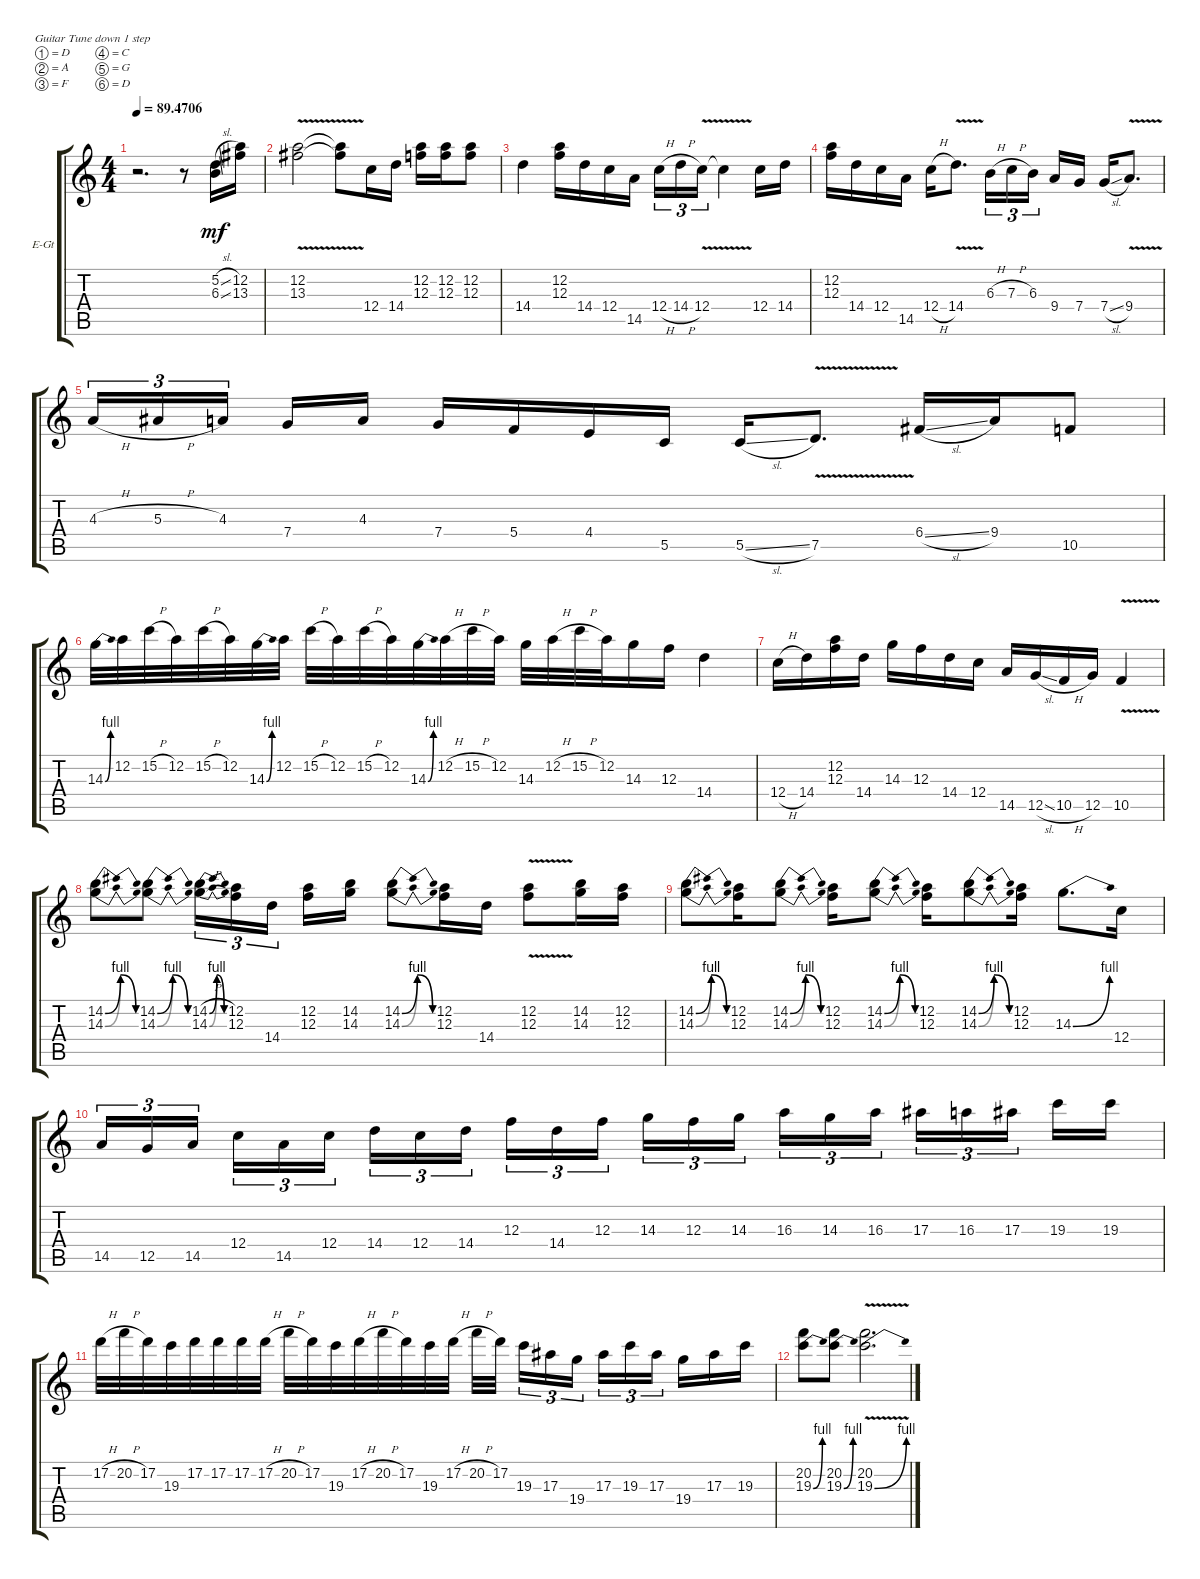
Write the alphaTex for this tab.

\defaultSystemsLayout 4
\bracketExtendMode groupsimilarinstruments
\firstSystemTrackNameOrientation horizontal
\otherSystemsTrackNameOrientation horizontal
\track ("Kirk Solo" "E-Gt") {instrument distortionguitar}
\staff {score tabs}
\tuning (D4 A3 F3 C3 G2 D2)
\ts (4 4)
\tempo
89.4706
\accidentals auto
\clef g2
\ottava regular
\simile none
\ks c
r.2{d dy mf instrument distortionguitar} r.8 (6.3{sl} 5.2{sl}).16 (13.3 12.2).16 |
(13.3{v} 12.2{v}).2 (13.3{t} 12.2{t}).8 12.4.16 14.4.16 (12.3 12.2).16 (12.2 12.3).16 (12.3 12.2).8 |
14.4.4 (12.2 12.3).16 14.4.16 12.4.16 14.5.16 12.4{h}.16{tu (3 2)} 14.4{h}.16{tu (3 2)} 12.4{v}.16{tu (3 2)} 12.4{v t}.4 12.4.16 14.4.16 |
(12.2 12.3).16 14.4.16 12.4.16 14.5.16 12.4{h}.16 14.4{v}.8{d} 6.3{h}.16{tu (3 2)} 7.3{h}.16{tu (3 2)} 6.3.16{tu (3 2)} 9.4.16 7.4.16 7.4{sl}.16 9.4{v}.8{d} |
4.3{h}.16{tu (3 2)} 5.3{h}.16{tu (3 2)} 4.3.16{tu (3 2)} 7.4.16 4.3.16 7.4.16 5.4.16 4.4.16 5.5.16 5.5{sl}.16 7.5{v}.8{d} 6.4{sl}.16 9.4.16 10.5.8 |
14.3{be (bend 0 0 15 4)}.32 12.2.32 15.2{h}.32 12.2.32 15.2{h}.32 12.2.32 14.3{be (bend 0 0 15 4)}.32 12.2.32 15.2{h}.32 12.2.32 15.2{h}.32 12.2.32 14.3{be (bend 0 0 15 4)}.32 12.2{h}.32 15.2{h}.32 12.2.32 14.3.32 12.2{h}.32 15.2{h}.32 12.2.32 14.3.16 12.3.16 14.4.4 |
12.4{h}.16 14.4.16 (12.3 12.2).16 14.4.16 14.3.16 12.3.16 14.4.16 12.4.16 14.5.16 12.5{sl}.16 10.5{h}.16 12.5.16 10.5{v}.4 |
(14.2{be (bendrelease 0 0 10.2 4 20.4 4 30 0)} 14.3{be (bendrelease 0 0 10.2 4 20.4 4 30 0)}).8 (14.2{be (bendrelease 0 0 10.2 4 20.4 4 30 0)} 14.3{be (bendrelease 0 0 10.2 4 20.4 4 30 0)}).8 (14.2{be (bendrelease 0 0 10.2 4 20.4 4 30 0) h} 14.3{be (bendrelease 0 0 10.2 4 20.4 4 30 0) h}).16{tu (3 2)} (12.3 12.2).16{tu (3 2)} 14.4.16{tu (3 2)} (12.3 12.2).16 (14.2 14.3).16 (14.2{be (bendrelease 0 0 10.2 4 20.4 4 30 0)} 14.3{be (bendrelease 0 0 10.2 4 20.4 4 30 0)}).8 (12.3 12.2).16 14.4.16 (12.3{v} 12.2{v}).8 (14.3 14.2).16 (12.3 12.2).16 |
(14.2{be (bendrelease 0 0 10.2 4 20.4 4 30 0)} 14.3{be (bendrelease 0 0 10.2 4 20.4 4 30 0)}).8 (12.3 12.2).16 (14.2{be (bendrelease 0 0 10.2 4 20.4 4 30 0)} 14.3{be (bendrelease 0 0 10.2 4 20.4 4 30 0)}).8 (12.3 12.2).16 (14.2{be (bendrelease 0 0 10.2 4 20.4 4 30 0)} 14.3{be (bendrelease 0 0 10.2 4 20.4 4 30 0)}).8 (12.3 12.2).16 (14.2{be (bendrelease 0 0 10.2 4 20.4 4 30 0)} 14.3{be (bendrelease 0 0 10.2 4 20.4 4 30 0)}).8 (12.3 12.2).16 14.3{be (bend 0 0 15 4)}.8{d} 12.4.16 |
14.5.16{tu (3 2)} 12.5.16{tu (3 2)} 14.5.16{tu (3 2)} 12.4.16{tu (3 2)} 14.5.16{tu (3 2)} 12.4.16{tu (3 2)} 14.4.16{tu (3 2)} 12.4.16{tu (3 2)} 14.4.16{tu (3 2)} 12.3.16{tu (3 2)} 14.4.16{tu (3 2)} 12.3.16{tu (3 2)} 14.3.16{tu (3 2)} 12.3.16{tu (3 2)} 14.3.16{tu (3 2)} 16.3.16{tu (3 2)} 14.3.16{tu (3 2)} 16.3.16{tu (3 2)} 17.3.16{tu (3 2)} 16.3.16{tu (3 2)} 17.3.16{tu (3 2)} 19.3.16 19.3.16 |
17.2{h}.32 20.2{h}.32 17.2.32 19.3.32 17.2.32 17.2.32 17.2.32 17.2{h}.32 20.2{h}.32 17.2.32 19.3.32 17.2{h}.32 20.2{h}.32 17.2.32 19.3.32 17.2{h}.32 20.2{h}.32 17.2.32 19.3.16{tu (3 2)} 17.3.16{tu (3 2)} 19.4.16{tu (3 2)} 17.3.16{tu (3 2)} 19.3.16{tu (3 2)} 17.3.16{tu (3 2)} 19.4.16 17.3.16 19.3.16 |
(19.3{be (bend 0 0 15 4)} 20.2).8 (19.3{be (bend 0 0 15 4)} 20.2).8 (19.3{be (bend 0 0 15 4) v} 20.2).2{d}
